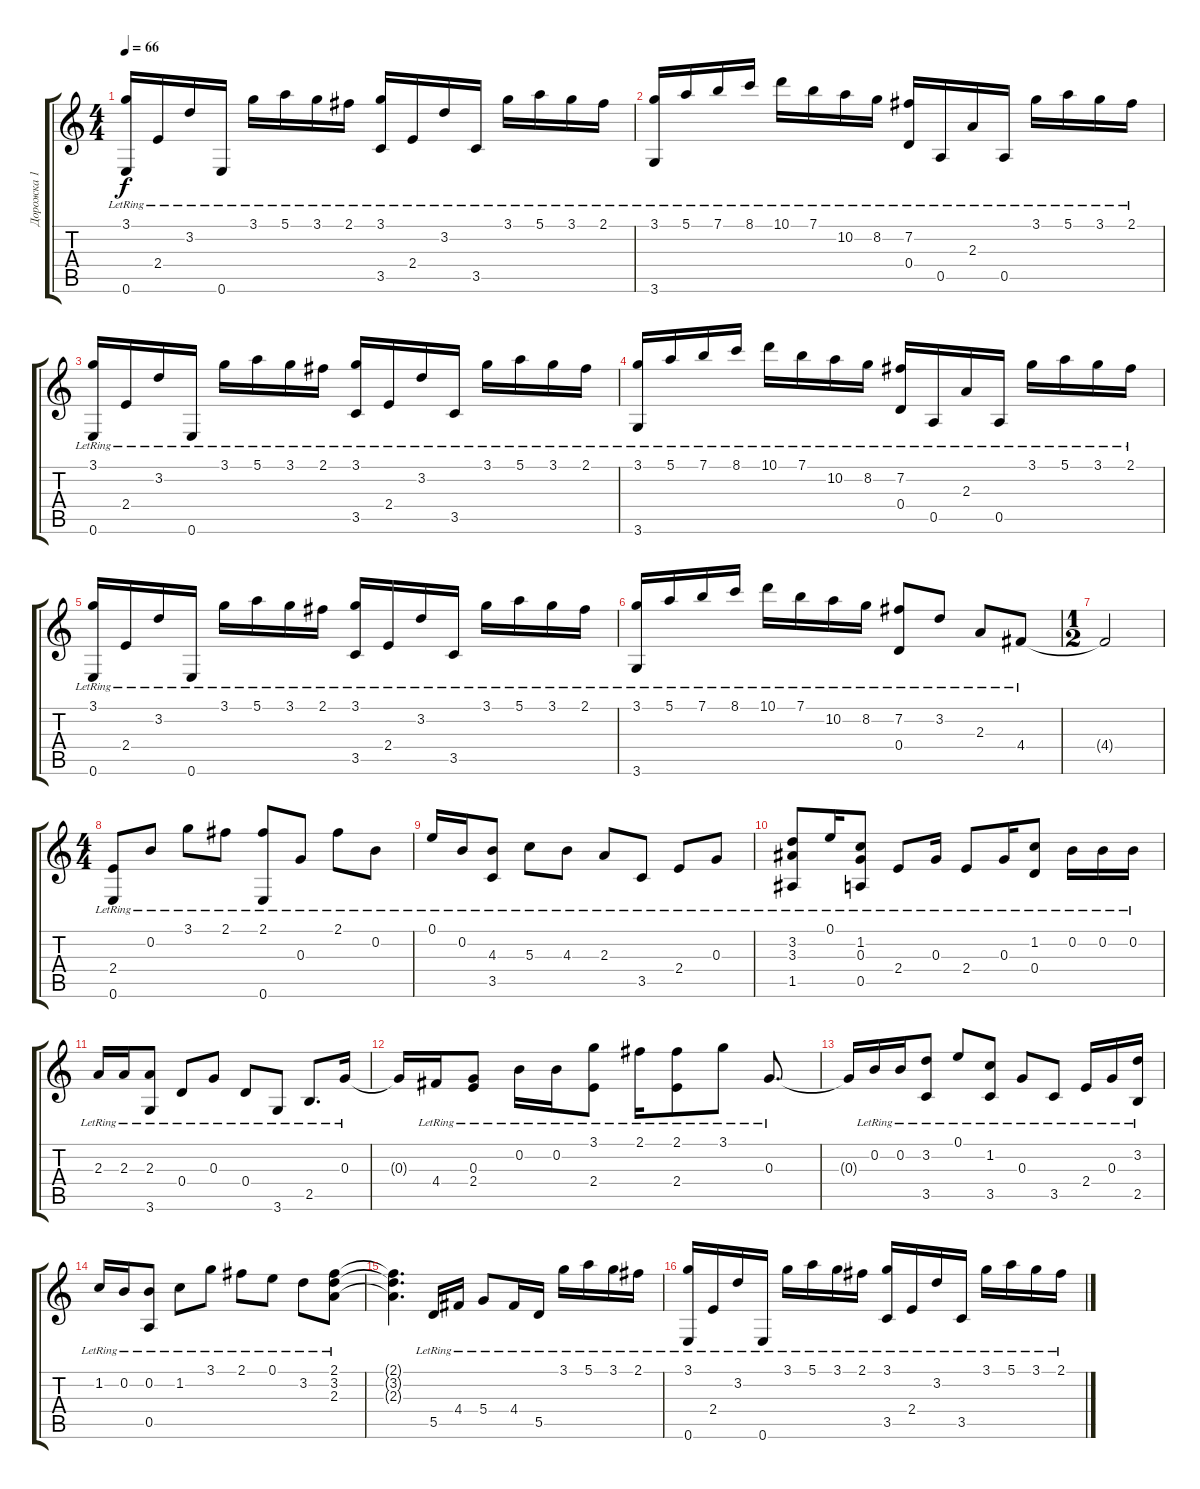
\track ("Дорожка 1" "Дорожка 1") {instrument acousticguitarsteel}
\staff {score tabs}
\tuning (E4 B3 G3 D3 A2 E2) {hide}
\ts (4 4)
\tempo 66
\clef g2
\ks c
(3.1{lr} 0.6{lr}).16{dy f} 2.4{lr}.16 3.2{lr}.16 0.6{lr}.16 3.1{lr}.16 5.1{lr}.16 3.1{lr}.16 2.1{lr}.16 (3.1{lr} 3.5{lr}).16 2.4{lr}.16 3.2{lr}.16 3.5{lr}.16 3.1{lr}.16 5.1{lr}.16 3.1{lr}.16 2.1{lr}.16 |
(3.1{lr} 3.6{lr}).16 5.1{lr}.16 7.1{lr}.16 8.1{lr}.16 10.1{lr}.16 7.1{lr}.16 10.2{lr}.16 8.2{lr}.16 (7.2{lr} 0.4{lr}).16 0.5{lr}.16 2.3{lr}.16 0.5{lr}.16 3.1{lr}.16 5.1{lr}.16 3.1{lr}.16 2.1{lr}.16 |
(3.1{lr} 0.6{lr}).16 2.4{lr}.16 3.2{lr}.16 0.6{lr}.16 3.1{lr}.16 5.1{lr}.16 3.1{lr}.16 2.1{lr}.16 (3.1{lr} 3.5{lr}).16 2.4{lr}.16 3.2{lr}.16 3.5{lr}.16 3.1{lr}.16 5.1{lr}.16 3.1{lr}.16 2.1{lr}.16 |
(3.1{lr} 3.6{lr}).16 5.1{lr}.16 7.1{lr}.16 8.1{lr}.16 10.1{lr}.16 7.1{lr}.16 10.2{lr}.16 8.2{lr}.16 (7.2{lr} 0.4{lr}).16 0.5{lr}.16 2.3{lr}.16 0.5{lr}.16 3.1{lr}.16 5.1{lr}.16 3.1{lr}.16 2.1{lr}.16 |
(3.1{lr} 0.6{lr}).16 2.4{lr}.16 3.2{lr}.16 0.6{lr}.16 3.1{lr}.16 5.1{lr}.16 3.1{lr}.16 2.1{lr}.16 (3.1{lr} 3.5{lr}).16 2.4{lr}.16 3.2{lr}.16 3.5{lr}.16 3.1{lr}.16 5.1{lr}.16 3.1{lr}.16 2.1{lr}.16 |
(3.1{lr} 3.6{lr}).16 5.1{lr}.16 7.1{lr}.16 8.1{lr}.16 10.1{lr}.16 7.1{lr}.16 10.2{lr}.16 8.2{lr}.16 (7.2{lr} 0.4{lr}).8 3.2{lr}.8 2.3{lr}.8 4.4{lr}.8 |
\ts (1 2)
4.4{t}.2 |
\ts (4 4)
(2.4{lr} 0.6{lr}).8 0.2{lr}.8 3.1{lr}.8 2.1{lr}.8 (2.1{lr} 0.6{lr}).8 0.3{lr}.8 2.1{lr}.8 0.2{lr}.8 |
0.1{lr}.16 0.2{lr}.16 (4.3{lr} 3.5{lr}).8 5.3{lr}.8 4.3{lr}.8 2.3{lr}.8 3.5{lr}.8 2.4{lr}.8 0.3{lr}.8 |
(3.2{lr} 3.3{lr} 1.5{lr}).8 0.1{lr}.16 (1.2{lr} 0.3{lr} 0.5{lr}).8 2.4{lr}.8 0.3{lr}.16 2.4{lr}.8 0.3{lr}.16 (1.2{lr} 0.4{lr}).8 0.2{lr}.16 0.2{lr}.16 0.2{lr}.16 |
2.3{lr}.16 2.3{lr}.16 (2.3{lr} 3.6{lr}).8 0.4{lr}.8 0.3{lr}.8 0.4{lr}.8 3.6{lr}.8 2.5{lr}.8{d} 0.3{lr}.16 |
0.3{t}.16 4.4{lr}.16 (0.3{lr} 2.4{lr}).8 0.2{lr}.16 0.2{lr}.16 (3.1{lr} 2.4{lr}).8 2.1{lr}.16 (2.1{lr} 2.4{lr}).8 3.1{lr}.8 0.3{lr}.8{d} |
0.3{t}.16 0.2{lr}.16 0.2{lr}.16 (3.2{lr} 3.5{lr}).8 0.1{lr}.8 (1.2{lr} 3.5{lr}).8 0.3{lr}.8 3.5{lr}.8 2.4{lr}.16 0.3{lr}.16 (3.2{lr} 2.5{lr}).16 |
1.2{lr}.16 0.2{lr}.16 (0.2{lr} 0.5{lr}).8 1.2{lr}.8 3.1{lr}.8 2.1{lr}.8 0.1{lr}.8 3.2{lr}.8 (2.1{lr} 3.2{lr} 2.3{lr}).8 |
(2.1{t} 3.2{t} 2.3{t}).4{d} 5.5{lr}.16 4.4{lr}.16 5.4{lr}.8 4.4{lr}.16 5.5{lr}.16 3.1{lr}.16 5.1{lr}.16 3.1{lr}.16 2.1{lr}.16 |
(3.1{lr} 0.6{lr}).16 2.4{lr}.16 3.2{lr}.16 0.6{lr}.16 3.1{lr}.16 5.1{lr}.16 3.1{lr}.16 2.1{lr}.16 (3.1{lr} 3.5{lr}).16 2.4{lr}.16 3.2{lr}.16 3.5{lr}.16 3.1{lr}.16 5.1{lr}.16 3.1{lr}.16 2.1{lr}.16
